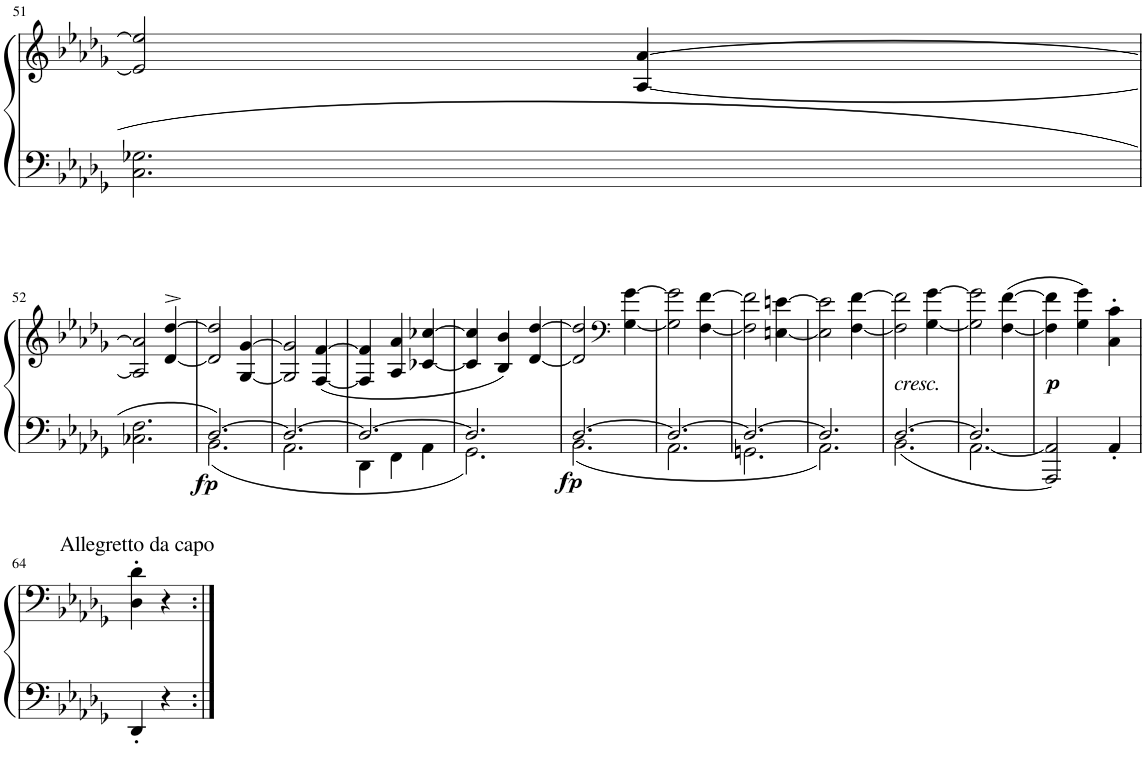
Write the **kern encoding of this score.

**kern	**kern	**dynam
*part1	*part1	*part1
*staff2	*staff1	*staff1/2
*I"Piano	*	*
*I'Pno.	*	*
!!LO:PB:g=z
*clefF4	*clefG2	*
*k[b-e-a-d-g-]	*k[b-e-a-d-g-]	*
*M3/4	*M3/4	*
=51	=51	=51
2.C\ 2.G-X\	2e-/] 2ee-/]	.
.	[4A-/ [4a-/	.
!!LO:LB:g=z
=52	=52	=52
2.C-X\ 2.F\	2A-/] 2a-/]	.
.	[4d-/^> [4dd-/^>	.
=53	=53	=53
*^	*	*
!	!	!	!LO:DY:b=2
[2.D-/	2.BB-\	2d-/] 2dd-/]	fp
.	.	[4G-/ [4g-/	.
=54	=54	=54	=54
2.D-/_	2.AA-\	2G-/] 2g-/]	.
.	.	([4F/ [4f/	.
=55	=55	=55	=55
2.D-/_	4DD-\	4F/] 4f/]	.
.	4FF\	4A-/ 4a-/	.
.	4AA-\	[4c-X/ [4cc-X/	.
=56	=56	=56	=56
2.D-/]	2.GG-\	4c-/] 4cc-/]	.
.	.	4B-/ 4b-/)	.
.	.	[4d-/ [4dd-/	.
=57	=57	=57	=57
!	!	!	!LO:DY:b=2
[2.D-/	2.BB-\	2d-/] 2dd-/]	fp
*	*	*clefF4	*
.	.	[4G-\ [4g-\	.
=58	=58	=58	=58
2.D-/_	2.AA-\	2G-\] 2g-\]	.
.	.	[4F\ [4f\	.
=59	=59	=59	=59
2.D-/_	2.GGn\	2F\] 2f\]	.
.	.	[4En\ [4en\	.
=60	=60	=60	=60
2.D-/]	2.AA-\	2E\] 2e\]	.
.	.	[4F\ [4f\	.
=61	=61	=61	=61
!	!	!LO:TX:b:i:t=cresc.	!
[2.D-/	2.BB-\	2F\] 2f\]	.
.	.	[4G-\ [4g-\	.
=62	=62	=62	=62
2.D-/]	[2.AA-\	2G-\] 2g-\]	.
.	.	([4F\ [4f\	.
*v	*v	*	*
=63	=63	=63
!	!	!LO:DY:b
2AAA-/ 2AA-/]	4F\] 4f\]	p
.	4G-\ 4g-\)	.
4AA-'/	4C\' 4c\'	.
!!LO:LB:g=z
=64	=64	=64
4DD-'/	4D-\' 4d-\'	.
4r	4r	.
!	!LO:TX:a:t=Allegretto da capo	!
!LO:TX:a:t=Allegretto da capo	!	!
=:|!	=:|!	=:|!
*-	*-	*-
